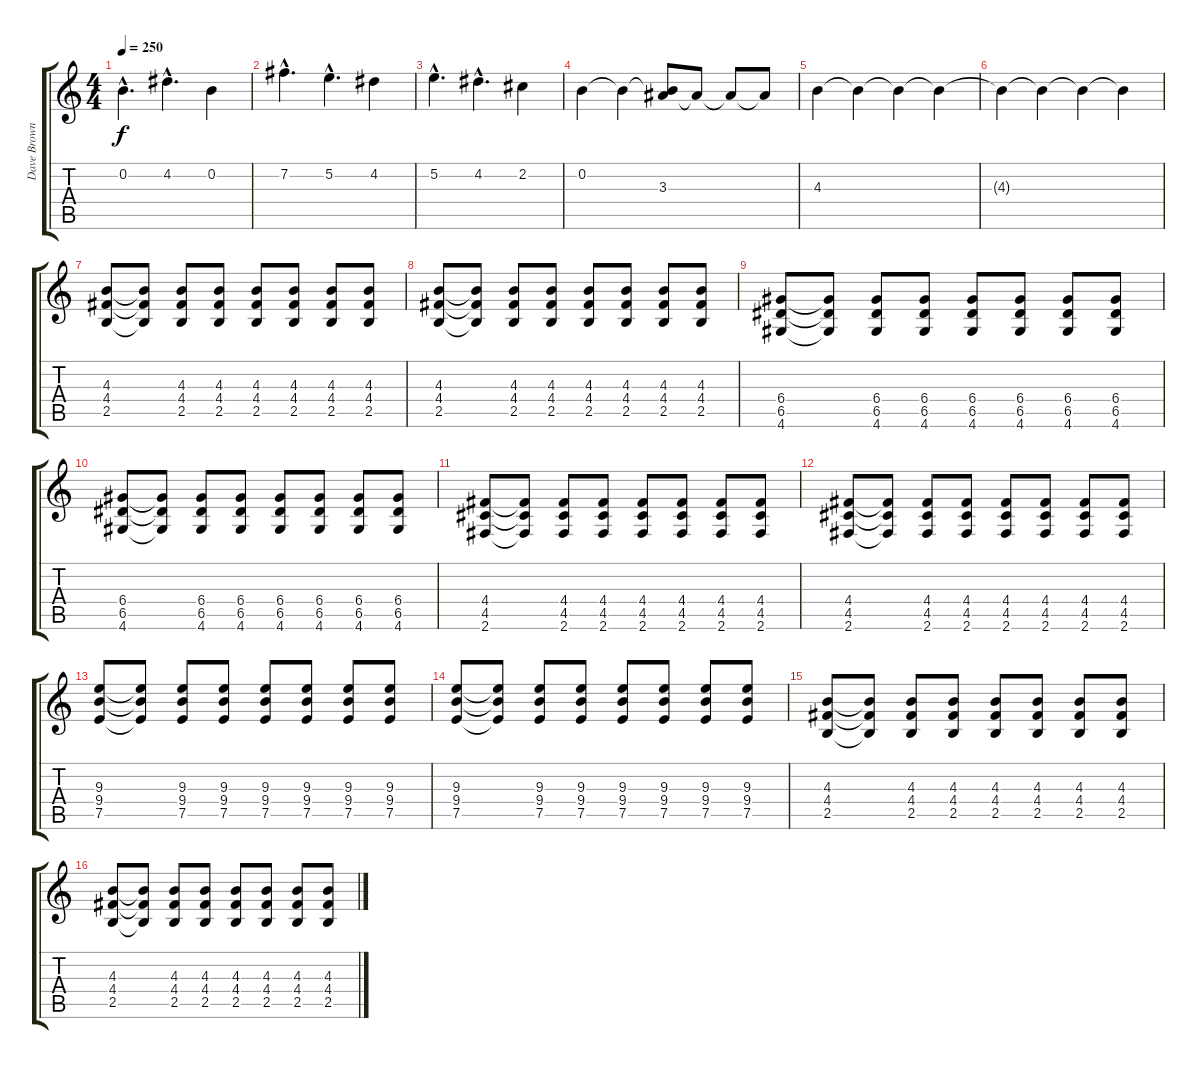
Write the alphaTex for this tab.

\track ("Dave BrownSound" "Dave Brown") {instrument distortionguitar}
\staff {score tabs}
\tuning (E4 B3 G3 D3 A2 E2) {hide}
\ts (4 4)
\tempo 250
\clef g2
\ks c
0.2{hac}.4{d dy f} 4.2{hac}.4{d} 0.2.4 |
7.2{hac}.4{d} 5.2{hac}.4{d} 4.2.4 |
5.2{hac}.4{d} 4.2{hac}.4{d} 2.2.4 |
0.2.4 0.2{t}.4 (0.2{t} 3.3).8 3.3{t}.8 3.3{t}.8 3.3{t}.8 |
4.3.4 4.3{t}.4 4.3{t}.4 4.3{t}.4 |
4.3{t}.4 4.3{t}.4 4.3{t}.4 4.3{t}.4 |
(4.3 4.4 2.5).8 (4.3{t} 4.4{t} 2.5{t}).8 (4.3 4.4 2.5).8 (4.3 4.4 2.5).8 (4.3 4.4 2.5).8 (4.3 4.4 2.5).8 (4.3 4.4 2.5).8 (4.3 4.4 2.5).8 |
(4.3 4.4 2.5).8 (4.3{t} 4.4{t} 2.5{t}).8 (4.3 4.4 2.5).8 (4.3 4.4 2.5).8 (4.3 4.4 2.5).8 (4.3 4.4 2.5).8 (4.3 4.4 2.5).8 (4.3 4.4 2.5).8 |
(6.4 6.5 4.6).8 (6.4{t} 6.5{t} 4.6{t}).8 (6.4 6.5 4.6).8 (6.4 6.5 4.6).8 (6.4 6.5 4.6).8 (6.4 6.5 4.6).8 (6.4 6.5 4.6).8 (6.4 6.5 4.6).8 |
(6.4 6.5 4.6).8 (6.4{t} 6.5{t} 4.6{t}).8 (6.4 6.5 4.6).8 (6.4 6.5 4.6).8 (6.4 6.5 4.6).8 (6.4 6.5 4.6).8 (6.4 6.5 4.6).8 (6.4 6.5 4.6).8 |
(4.4 4.5 2.6).8 (4.4{t} 4.5{t} 2.6{t}).8 (4.4 4.5 2.6).8 (4.4 4.5 2.6).8 (4.4 4.5 2.6).8 (4.4 4.5 2.6).8 (4.4 4.5 2.6).8 (4.4 4.5 2.6).8 |
(4.4 4.5 2.6).8 (4.4{t} 4.5{t} 2.6{t}).8 (4.4 4.5 2.6).8 (4.4 4.5 2.6).8 (4.4 4.5 2.6).8 (4.4 4.5 2.6).8 (4.4 4.5 2.6).8 (4.4 4.5 2.6).8 |
(9.3 9.4 7.5).8 (9.3{t} 9.4{t} 7.5{t}).8 (9.3 9.4 7.5).8 (9.3 9.4 7.5).8 (9.3 9.4 7.5).8 (9.3 9.4 7.5).8 (9.3 9.4 7.5).8 (9.3 9.4 7.5).8 |
(9.3 9.4 7.5).8 (9.3{t} 9.4{t} 7.5{t}).8 (9.3 9.4 7.5).8 (9.3 9.4 7.5).8 (9.3 9.4 7.5).8 (9.3 9.4 7.5).8 (9.3 9.4 7.5).8 (9.3 9.4 7.5).8 |
(4.3 4.4 2.5).8 (4.3{t} 4.4{t} 2.5{t}).8 (4.3 4.4 2.5).8 (4.3 4.4 2.5).8 (4.3 4.4 2.5).8 (4.3 4.4 2.5).8 (4.3 4.4 2.5).8 (4.3 4.4 2.5).8 |
(4.3 4.4 2.5).8 (4.3{t} 4.4{t} 2.5{t}).8 (4.3 4.4 2.5).8 (4.3 4.4 2.5).8 (4.3 4.4 2.5).8 (4.3 4.4 2.5).8 (4.3 4.4 2.5).8 (4.3 4.4 2.5).8
